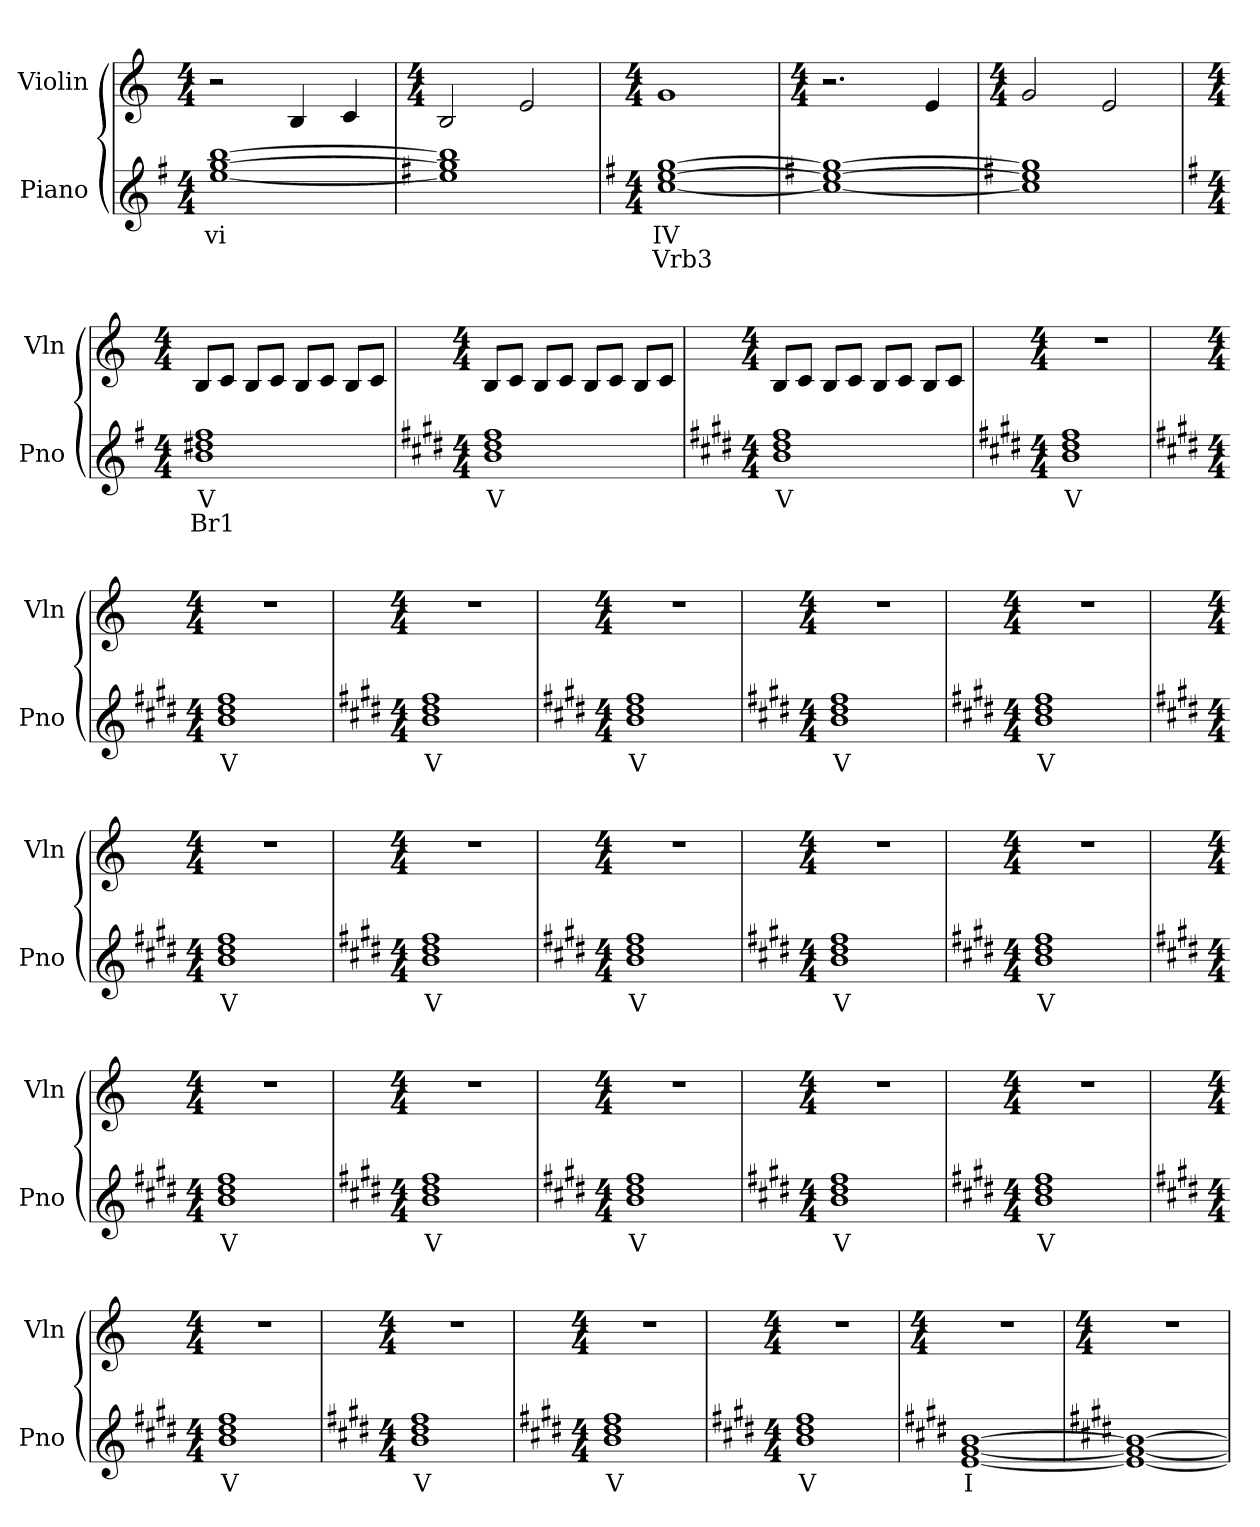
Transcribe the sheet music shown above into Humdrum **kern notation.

**kern	**text	**text	**kern
*part2	*part2	*part2	*part1
*staff2	*staff2	*staff2	*staff1
*I"Piano	*	*	*I"Violin
*I'Pno	*	*	*I'Vln
*k[f#]	*	*	*
*G:	*	*	*
*M4/4	*	*	*M4/4
=	=	=	=
[1ee [1gg [1bb	vi	.	2r
.	.	.	4B
.	.	.	4c
=	=	=	=
*k[f#]	*	*	*
*G:	*	*	*
*	*	*	*M4/4
1ee] 1gg] 1bb]	.	.	2B
.	.	.	2e
=	=	=	=
*k[f#]	*	*	*
*G:	*	*	*
*M4/4	*	*	*M4/4
[1cc [1ee [1gg	IV	Vrb3	1g
=	=	=	=
*k[f#]	*	*	*
*G:	*	*	*
*	*	*	*M4/4
1cc_ 1ee_ 1gg_	.	.	2.r
.	.	.	4e
=	=	=	=
*k[f#]	*	*	*
*G:	*	*	*
*	*	*	*M4/4
1cc] 1ee] 1gg]	.	.	2g
.	.	.	2e
=	=	=	=
*k[f#]	*	*	*
*G:	*	*	*
*M4/4	*	*	*M4/4
1b 1dd#X 1ff#	V	Br1	8BL
.	.	.	8cJ
.	.	.	8BL
.	.	.	8cJ
.	.	.	8BL
.	.	.	8cJ
.	.	.	8BL
.	.	.	8cJ
=	=	=	=
*k[f#c#g#d#]	*	*	*
*E:	*	*	*
*M4/4	*	*	*M4/4
1b 1dd# 1ff#	V	.	8BL
.	.	.	8cJ
.	.	.	8BL
.	.	.	8cJ
.	.	.	8BL
.	.	.	8cJ
.	.	.	8BL
.	.	.	8cJ
=	=	=	=
*k[f#c#g#d#]	*	*	*
*E:	*	*	*
*M4/4	*	*	*M4/4
1b 1dd# 1ff#	V	.	8BL
.	.	.	8cJ
.	.	.	8BL
.	.	.	8cJ
.	.	.	8BL
.	.	.	8cJ
.	.	.	8BL
.	.	.	8cJ
=	=	=	=
*k[f#c#g#d#]	*	*	*
*E:	*	*	*
*M4/4	*	*	*M4/4
1b 1dd# 1ff#	V	.	1r
=	=	=	=
*k[f#c#g#d#]	*	*	*
*E:	*	*	*
*M4/4	*	*	*M4/4
1b 1dd# 1ff#	V	.	1r
=	=	=	=
*k[f#c#g#d#]	*	*	*
*E:	*	*	*
*M4/4	*	*	*M4/4
1b 1dd# 1ff#	V	.	1r
=	=	=	=
*k[f#c#g#d#]	*	*	*
*E:	*	*	*
*M4/4	*	*	*M4/4
1b 1dd# 1ff#	V	.	1r
=	=	=	=
*k[f#c#g#d#]	*	*	*
*E:	*	*	*
*M4/4	*	*	*M4/4
1b 1dd# 1ff#	V	.	1r
=	=	=	=
*k[f#c#g#d#]	*	*	*
*E:	*	*	*
*M4/4	*	*	*M4/4
1b 1dd# 1ff#	V	.	1r
=	=	=	=
*k[f#c#g#d#]	*	*	*
*E:	*	*	*
*M4/4	*	*	*M4/4
1b 1dd# 1ff#	V	.	1r
=	=	=	=
*k[f#c#g#d#]	*	*	*
*E:	*	*	*
*M4/4	*	*	*M4/4
1b 1dd# 1ff#	V	.	1r
=	=	=	=
*k[f#c#g#d#]	*	*	*
*E:	*	*	*
*M4/4	*	*	*M4/4
1b 1dd# 1ff#	V	.	1r
=	=	=	=
*k[f#c#g#d#]	*	*	*
*E:	*	*	*
*M4/4	*	*	*M4/4
1b 1dd# 1ff#	V	.	1r
=	=	=	=
*k[f#c#g#d#]	*	*	*
*E:	*	*	*
*M4/4	*	*	*M4/4
1b 1dd# 1ff#	V	.	1r
=	=	=	=
*k[f#c#g#d#]	*	*	*
*E:	*	*	*
*M4/4	*	*	*M4/4
1b 1dd# 1ff#	V	.	1r
=	=	=	=
*k[f#c#g#d#]	*	*	*
*E:	*	*	*
*M4/4	*	*	*M4/4
1b 1dd# 1ff#	V	.	1r
=	=	=	=
*k[f#c#g#d#]	*	*	*
*E:	*	*	*
*M4/4	*	*	*M4/4
1b 1dd# 1ff#	V	.	1r
=	=	=	=
*k[f#c#g#d#]	*	*	*
*E:	*	*	*
*M4/4	*	*	*M4/4
1b 1dd# 1ff#	V	.	1r
=	=	=	=
*k[f#c#g#d#]	*	*	*
*E:	*	*	*
*M4/4	*	*	*M4/4
1b 1dd# 1ff#	V	.	1r
=	=	=	=
*k[f#c#g#d#]	*	*	*
*E:	*	*	*
*M4/4	*	*	*M4/4
1b 1dd# 1ff#	V	.	1r
=	=	=	=
*k[f#c#g#d#]	*	*	*
*E:	*	*	*
*M4/4	*	*	*M4/4
1b 1dd# 1ff#	V	.	1r
=	=	=	=
*k[f#c#g#d#]	*	*	*
*E:	*	*	*
*M4/4	*	*	*M4/4
1b 1dd# 1ff#	V	.	1r
=	=	=	=
*k[f#c#g#d#]	*	*	*
*E:	*	*	*
*M4/4	*	*	*M4/4
1b 1dd# 1ff#	V	.	1r
=	=	=	=
*k[f#c#g#d#]	*	*	*
*E:	*	*	*
*	*	*	*M4/4
[1e [1g# [1b	I	.	1r
=	=	=	=
*k[f#c#g#d#]	*	*	*
*E:	*	*	*
*	*	*	*M4/4
1e_ 1g#_ 1b_	.	.	1r
=	=	=	=
*-	*-	*-	*-
